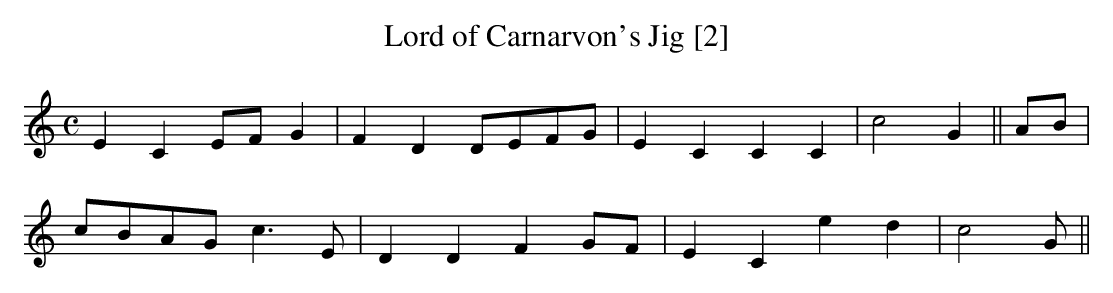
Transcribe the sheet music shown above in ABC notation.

X:1
T:Lord of Carnarvon's Jig [2]
M:C
L:1/8
K:C
E2C2 EF G2|F2D2 DEFG|E2 C2 C2 C2|c4 G2||AB|
cBAG c3E|D2 D2 F2 GF|E2 C2 e2 d2|c4 G||
